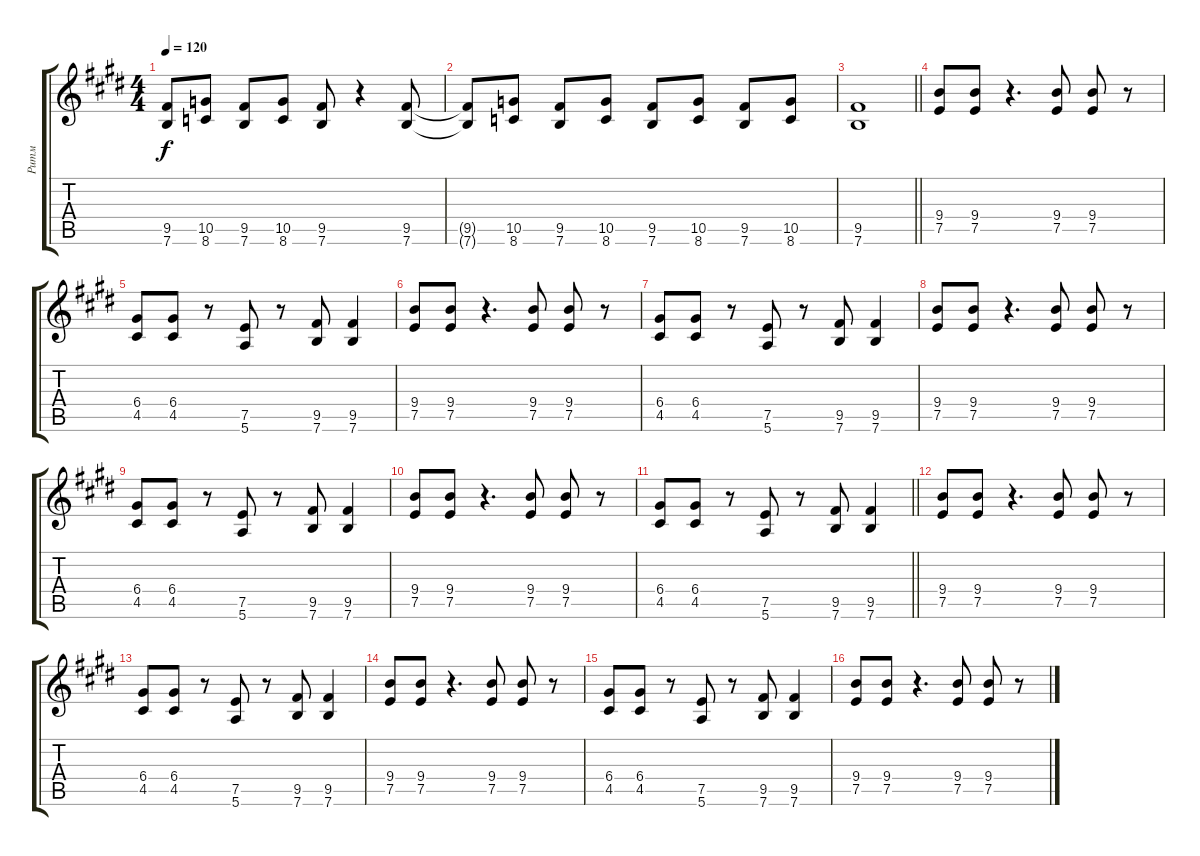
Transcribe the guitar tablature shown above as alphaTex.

\track ("Ритм" "Ритм") {instrument distortionguitar}
\staff {score tabs}
\tuning (E4 B3 G3 D3 A2 E2) {hide}
\ts (4 4)
\tempo 120
\clef g2
\ks e
(9.5{t} 7.6{t}).8{dy f} (10.5 8.6).8 (9.5 7.6).8 (10.5 8.6).8 (9.5 7.6).8 r.4 (9.5 7.6).8 |
(9.5{t} 7.6{t}).8 (10.5 8.6).8 (9.5 7.6).8 (10.5 8.6).8 (9.5 7.6).8 (10.5 8.6).8 (9.5 7.6).8 (10.5 8.6).8 |
\barLineRight lightlight
(9.5 7.6).1 |
(9.4 7.5).8 (9.4 7.5).8 r.4{d} (9.4 7.5).8 (9.4 7.5).8 r.8 |
(6.4 4.5).8 (6.4 4.5).8 r.8 (7.5 5.6).8 r.8 (9.5 7.6).8 (9.5 7.6).4 |
(9.4 7.5).8 (9.4 7.5).8 r.4{d} (9.4 7.5).8 (9.4 7.5).8 r.8 |
(6.4 4.5).8 (6.4 4.5).8 r.8 (7.5 5.6).8 r.8 (9.5 7.6).8 (9.5 7.6).4 |
(9.4 7.5).8 (9.4 7.5).8 r.4{d} (9.4 7.5).8 (9.4 7.5).8 r.8 |
(6.4 4.5).8 (6.4 4.5).8 r.8 (7.5 5.6).8 r.8 (9.5 7.6).8 (9.5 7.6).4 |
(9.4 7.5).8 (9.4 7.5).8 r.4{d} (9.4 7.5).8 (9.4 7.5).8 r.8 |
\barLineRight lightlight
(6.4 4.5).8 (6.4 4.5).8 r.8 (7.5 5.6).8 r.8 (9.5 7.6).8 (9.5 7.6).4 |
(9.4 7.5).8 (9.4 7.5).8 r.4{d} (9.4 7.5).8 (9.4 7.5).8 r.8 |
(6.4 4.5).8 (6.4 4.5).8 r.8 (7.5 5.6).8 r.8 (9.5 7.6).8 (9.5 7.6).4 |
(9.4 7.5).8 (9.4 7.5).8 r.4{d} (9.4 7.5).8 (9.4 7.5).8 r.8 |
(6.4 4.5).8 (6.4 4.5).8 r.8 (7.5 5.6).8 r.8 (9.5 7.6).8 (9.5 7.6).4 |
(9.4 7.5).8 (9.4 7.5).8 r.4{d} (9.4 7.5).8 (9.4 7.5).8 r.8
